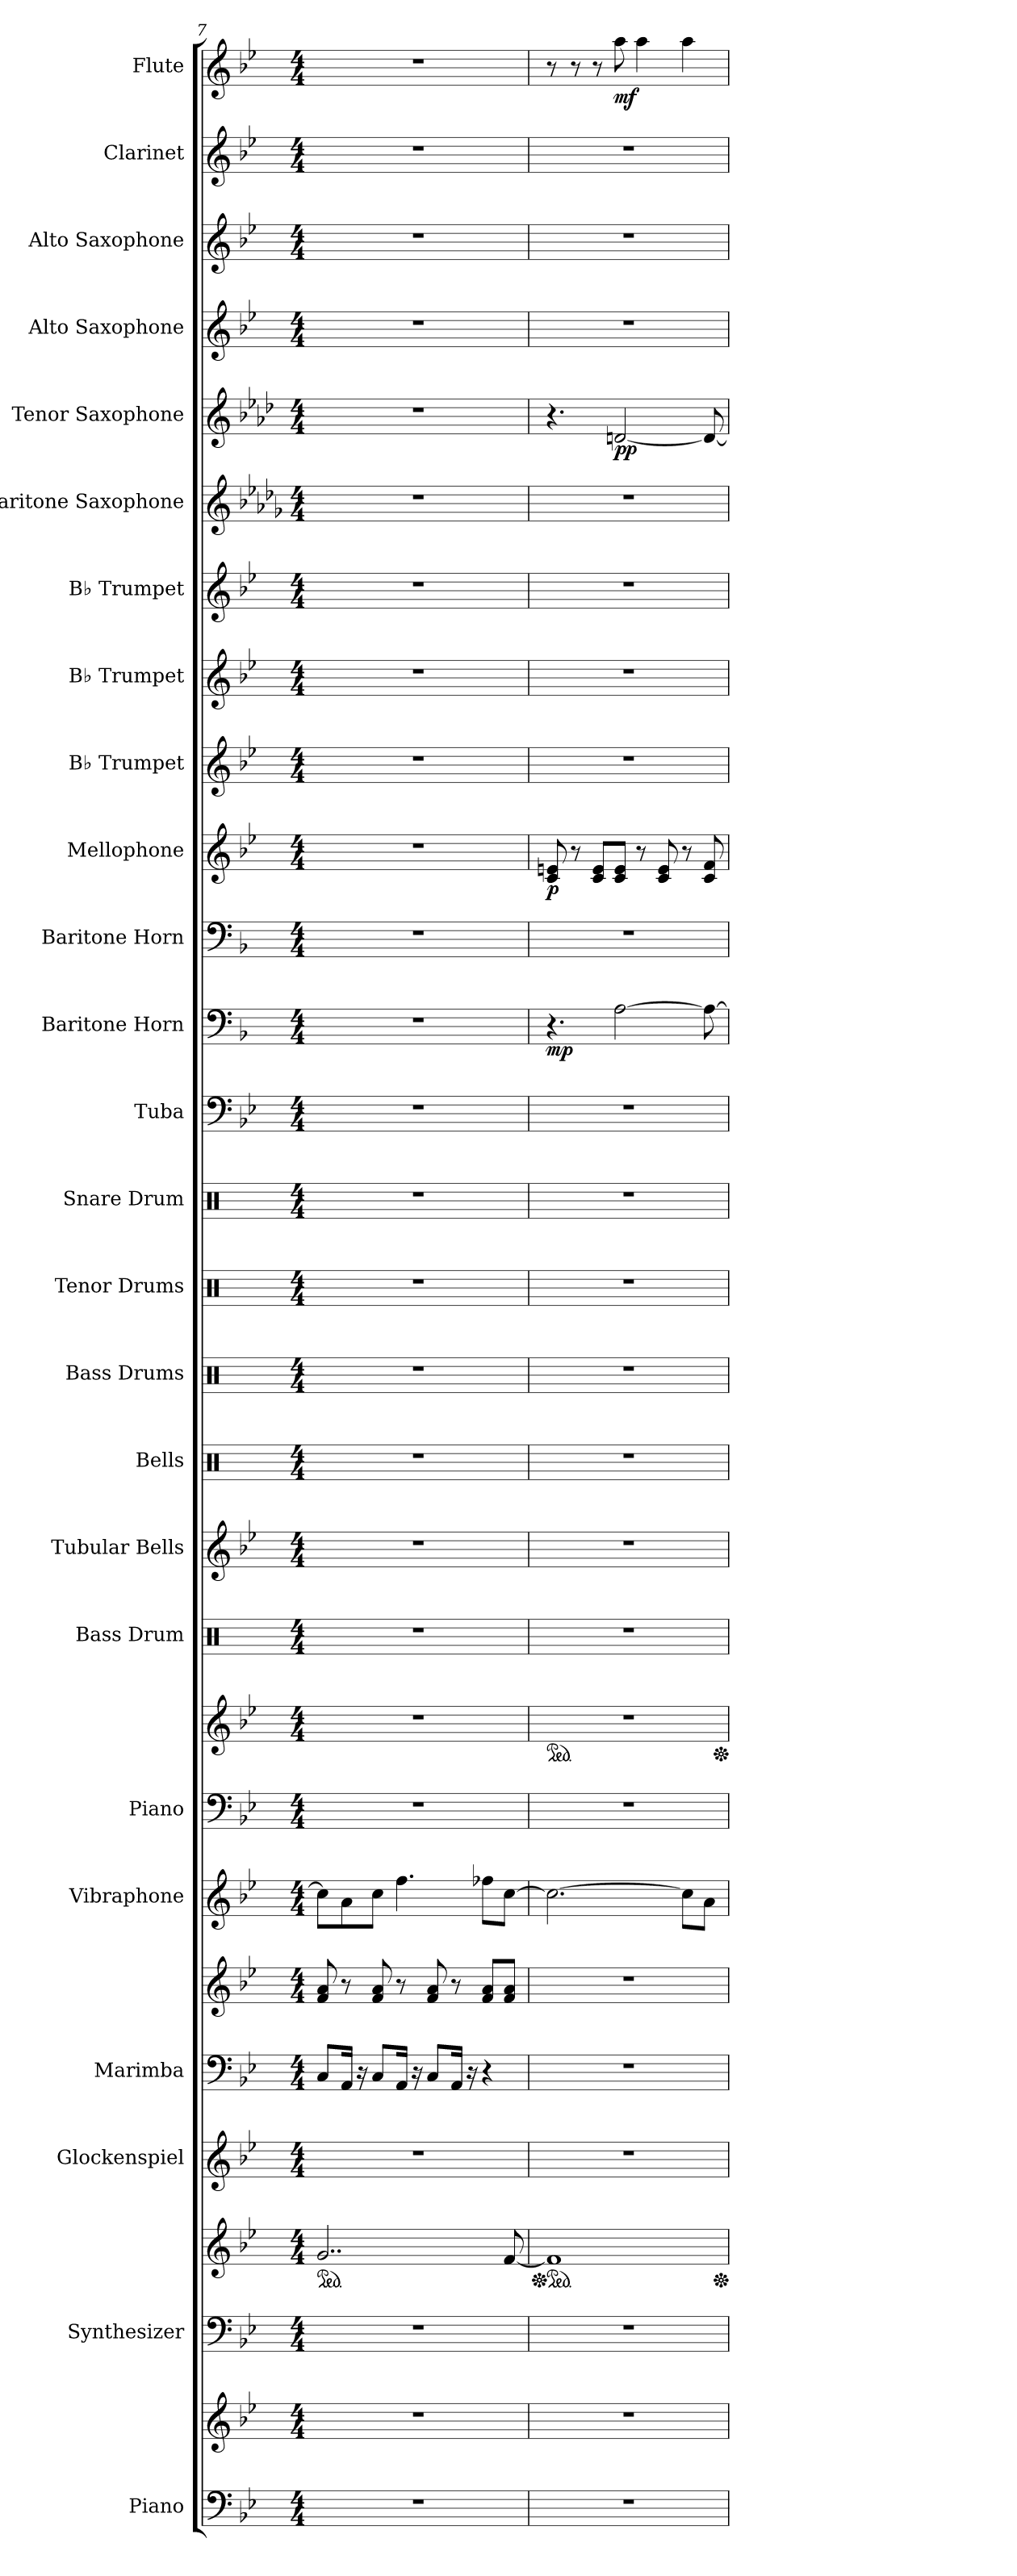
**kern	**kern	**kern	**kern	**kern	**kern	**kern	**kern	**kern	**kern	**kern	**kern	**kern	**kern	**kern	**kern	**kern	**kern	**dynam	**kern	**kern	**dynam	**kern	**kern	**kern	**kern	**kern	**dynam	**kern	**kern	**kern	**kern	**dynam
*part25	*part25	*part24	*part24	*part23	*part22	*part22	*part21	*part20	*part20	*part19	*part18	*part17	*part16	*part15	*part14	*part13	*part12	*part12	*part11	*part10	*part10	*part9	*part8	*part7	*part6	*part5	*part5	*part4	*part3	*part2	*part1	*part1
*staff29	*staff28	*staff27	*staff26	*staff25	*staff24	*staff23	*staff22	*staff21	*staff20	*staff19	*staff18	*staff17	*staff16	*staff15	*staff14	*staff13	*staff12	*staff12	*staff11	*staff10	*staff10	*staff9	*staff8	*staff7	*staff6	*staff5	*staff5	*staff4	*staff3	*staff2	*staff1	*staff1
*I"Piano	*	*I"Synthesizer	*	*I"Glockenspiel	*I"Marimba	*	*I"Vibraphone	*I"Piano	*	*I"Bass Drum	*I"Tubular Bells	*I"Bells	*I"Bass Drums	*I"Tenor Drums	*I"Snare Drum	*I"Tuba	*I"Baritone Horn	*	*I"Baritone Horn	*I"Mellophone	*	*I"B♭ Trumpet	*I"B♭ Trumpet	*I"B♭ Trumpet	*I"Baritone Saxophone	*I"Tenor Saxophone	*	*I"Alto Saxophone	*I"Alto Saxophone	*I"Clarinet	*I"Flute	*
*I'Pno.	*	*I'Synth	*	*I'Glk.	*I'Mrm.	*	*I'Vib.	*I'Pno.	*	*I'B. Dr.	*I'Tu. Be.	*I'Be.	*I'BD	*I'TD	*I'SD	*I'Tba.	*I'Bar. Hn.	*	*I'Bar. Hn.	*I'Mph.	*	*I'B♭ Tpt.	*I'B♭ Tpt.	*I'B♭ Tpt.	*I'Bar. Sax.	*I'T. Sax.	*	*I'A. Sax.	*I'A. Sax.	*I'Cl.	*I'Fl.	*
!!LO:PB:g=z
*clefF4	*clefG2	*clefF4	*clefG2	*clefG2	*clefF4	*clefG2	*clefG2	*clefF4	*clefG2	*clefX	*clefG2	*clefX	*clefX	*clefX	*clefX	*clefF4	*clefF4	*	*clefF4	*clefG2	*	*clefG2	*clefG2	*clefG2	*clefG2	*clefG2	*	*clefG2	*clefG2	*clefG2	*clefG2	*
*	*	*	*	*ITrd-14c-24	*	*	*	*	*	*	*	*	*	*	*	*	*ITrd4c7	*	*ITrd4c7	*ITrd4c7	*	*ITrd1c2	*ITrd1c2	*ITrd1c2	*ITrd12c21	*ITrd8c14	*	*ITrd5c9	*ITrd5c9	*ITrd1c2	*	*
*k[b-e-]	*k[b-e-]	*k[b-e-]	*k[b-e-]	*k[b-e-]	*k[b-e-]	*k[b-e-]	*k[b-e-]	*k[b-e-]	*k[b-e-]	*k[]	*k[b-e-]	*k[]	*k[]	*k[]	*k[]	*k[b-e-]	*k[b-e-]	*	*k[b-e-]	*k[b-e-a-]	*	*k[b-e-a-d-]	*k[b-e-a-d-]	*k[b-e-a-d-]	*k[b-e-a-d-g-]	*k[b-e-a-d-]	*	*k[b-e-a-d-g-]	*k[b-e-a-d-g-]	*k[b-e-a-d-]	*k[b-e-]	*
*M4/4	*M4/4	*M4/4	*M4/4	*M4/4	*M4/4	*M4/4	*M4/4	*M4/4	*M4/4	*M4/4	*M4/4	*M4/4	*M4/4	*M4/4	*M4/4	*M4/4	*M4/4	*	*M4/4	*M4/4	*	*M4/4	*M4/4	*M4/4	*M4/4	*M4/4	*	*M4/4	*M4/4	*M4/4	*M4/4	*
*	*	*	*ped	*	*	*	*	*	*	*	*	*	*	*	*	*	*	*	*	*	*	*	*	*	*	*	*	*	*	*	*	*
=7	=7	=7	=7	=7	=7	=7	=7	=7	=7	=7	=7	=7	=7	=7	=7	=7	=7	=7	=7	=7	=7	=7	=7	=7	=7	=7	=7	=7	=7	=7	=7	=7
1r	1r	1r	2..g/	1r	8C/L	8f/ 8a/	8cc\L]	1r	1r	1r	1r	1r	1r	1r	1r	1r	1r	.	1r	1r	.	1r	1r	1r	1r	1r	.	1r	1r	1r	1r	.
.	.	.	.	.	16AA/Jk	8r	8a\	.	.	.	.	.	.	.	.	.	.	.	.	.	.	.	.	.	.	.	.	.	.	.	.	.
.	.	.	.	.	16r	.	.	.	.	.	.	.	.	.	.	.	.	.	.	.	.	.	.	.	.	.	.	.	.	.	.	.
.	.	.	.	.	8C/L	8f/ 8a/	8cc\J	.	.	.	.	.	.	.	.	.	.	.	.	.	.	.	.	.	.	.	.	.	.	.	.	.
.	.	.	.	.	16AA/Jk	8r	4.ff\	.	.	.	.	.	.	.	.	.	.	.	.	.	.	.	.	.	.	.	.	.	.	.	.	.
.	.	.	.	.	16r	.	.	.	.	.	.	.	.	.	.	.	.	.	.	.	.	.	.	.	.	.	.	.	.	.	.	.
.	.	.	.	.	8C/L	8f/ 8a/	.	.	.	.	.	.	.	.	.	.	.	.	.	.	.	.	.	.	.	.	.	.	.	.	.	.
.	.	.	.	.	16AA/Jk	8r	.	.	.	.	.	.	.	.	.	.	.	.	.	.	.	.	.	.	.	.	.	.	.	.	.	.
.	.	.	.	.	16r	.	.	.	.	.	.	.	.	.	.	.	.	.	.	.	.	.	.	.	.	.	.	.	.	.	.	.
.	.	.	.	.	4r	8f/ 8a/L	8ff-X\L	.	.	.	.	.	.	.	.	.	.	.	.	.	.	.	.	.	.	.	.	.	.	.	.	.
.	.	.	[8f/	.	.	8f/ 8a/J	[8cc\J	.	.	.	.	.	.	.	.	.	.	.	.	.	.	.	.	.	.	.	.	.	.	.	.	.
=8	=8	=8	=8	=8	=8	=8	=8	=8	=8	=8	=8	=8	=8	=8	=8	=8	=8	=8	=8	=8	=8	=8	=8	=8	=8	=8	=8	=8	=8	=8	=8	=8
*	*	*	*Xped	*	*	*	*	*	*	*	*	*	*	*	*	*	*	*	*	*	*	*	*	*	*	*	*	*	*	*	*	*
*	*	*	*ped	*	*	*	*	*	*	*	*	*	*	*	*	*	*	*	*	*	*	*	*	*	*	*	*	*	*	*	*	*
*	*	*	*	*	*	*	*	*	*ped	*	*	*	*	*	*	*	*	*	*	*	*	*	*	*	*	*	*	*	*	*	*	*
!	!	!	!	!	!	!	!	!	!	!	!	!	!	!	!	!	!	!LO:DY:b	!	!	!LO:DY:b	!	!	!	!	!	!	!	!	!	!	!
1r	1r	1r	1f]	1r	1r	1r	2.cc\_	1r	1r	1r	1r	1r	1r	1r	1r	1r	4.r	mp	1r	8F/ 8An/	p	1r	1r	1r	1r	4.r	.	1r	1r	1r	8r	.
.	.	.	.	.	.	.	.	.	.	.	.	.	.	.	.	.	.	.	.	8r	.	.	.	.	.	.	.	.	.	.	8r	.
.	.	.	.	.	.	.	.	.	.	.	.	.	.	.	.	.	.	.	.	8F/ 8A/L	.	.	.	.	.	.	.	.	.	.	8r	.
!	!	!	!	!	!	!	!	!	!	!	!	!	!	!	!	!	!	!	!	!	!	!	!	!	!	!	!LO:DY:b	!	!	!	!	!LO:DY:b
.	.	.	.	.	.	.	.	.	.	.	.	.	.	.	.	.	[2D\	.	.	8F/ 8A/J	.	.	.	.	.	[2Dn/	pp	.	.	.	8aa\	mf
.	.	.	.	.	.	.	.	.	.	.	.	.	.	.	.	.	.	.	.	8r	.	.	.	.	.	.	.	.	.	.	4aa\	.
.	.	.	.	.	.	.	.	.	.	.	.	.	.	.	.	.	.	.	.	8F/ 8A/	.	.	.	.	.	.	.	.	.	.	.	.
.	.	.	.	.	.	.	8cc\L]	.	.	.	.	.	.	.	.	.	.	.	.	8r	.	.	.	.	.	.	.	.	.	.	4aa\	.
.	.	.	.	.	.	.	8a\J	.	.	.	.	.	.	.	.	.	8D\_	.	.	8F/ 8B-/	.	.	.	.	.	8D/_	.	.	.	.	.	.
*	*	*	*Xped	*	*	*	*	*	*	*	*	*	*	*	*	*	*	*	*	*	*	*	*	*	*	*	*	*	*	*	*	*
*	*	*	*	*	*	*	*	*	*Xped	*	*	*	*	*	*	*	*	*	*	*	*	*	*	*	*	*	*	*	*	*	*	*
=	=	=	=	=	=	=	=	=	=	=	=	=	=	=	=	=	=	=	=	=	=	=	=	=	=	=	=	=	=	=	=	=
*-	*-	*-	*-	*-	*-	*-	*-	*-	*-	*-	*-	*-	*-	*-	*-	*-	*-	*-	*-	*-	*-	*-	*-	*-	*-	*-	*-	*-	*-	*-	*-	*-
